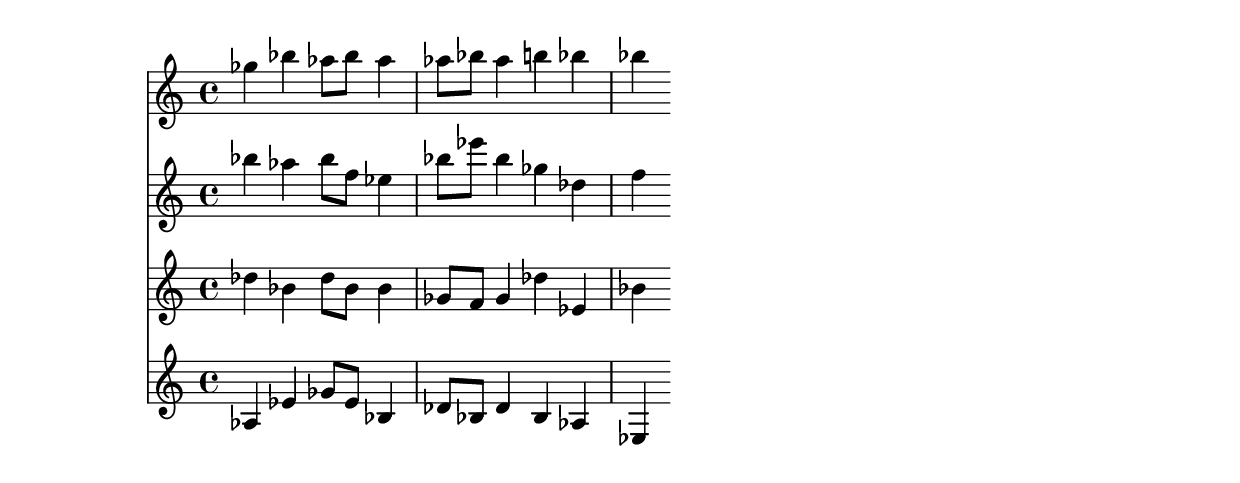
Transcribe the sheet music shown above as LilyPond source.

\version "2.19.82"
\language "english"

\header {
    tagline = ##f
}

\layout {}

\paper {}

\score {
    <<
        {
            gf''4
            bf''4
            af''8
            [
            bf''8
            ]
            af''4
            af''8
            [
            bf''8
            ]
            af''4
            b''4
            bf''4
            bf''4
        }
        {
            bf''4
            af''4
            bf''8
            [
            f''8
            ]
            ef''4
            bf''8
            [
            ef'''8
            ]
            bf''4
            gf''4
            df''4
            f''4
        }
        {
            df''4
            bf'4
            df''8
            [
            bf'8
            ]
            bf'4
            gf'8
            [
            f'8
            ]
            gf'4
            df''4
            ef'4
            bf'4
        }
        {
            af4
            ef'4
            gf'8
            [
            ef'8
            ]
            bf4
            df'8
            [
            bf8
            ]
            df'4
            bf4
            af4
            ef4
        }
    >>
}